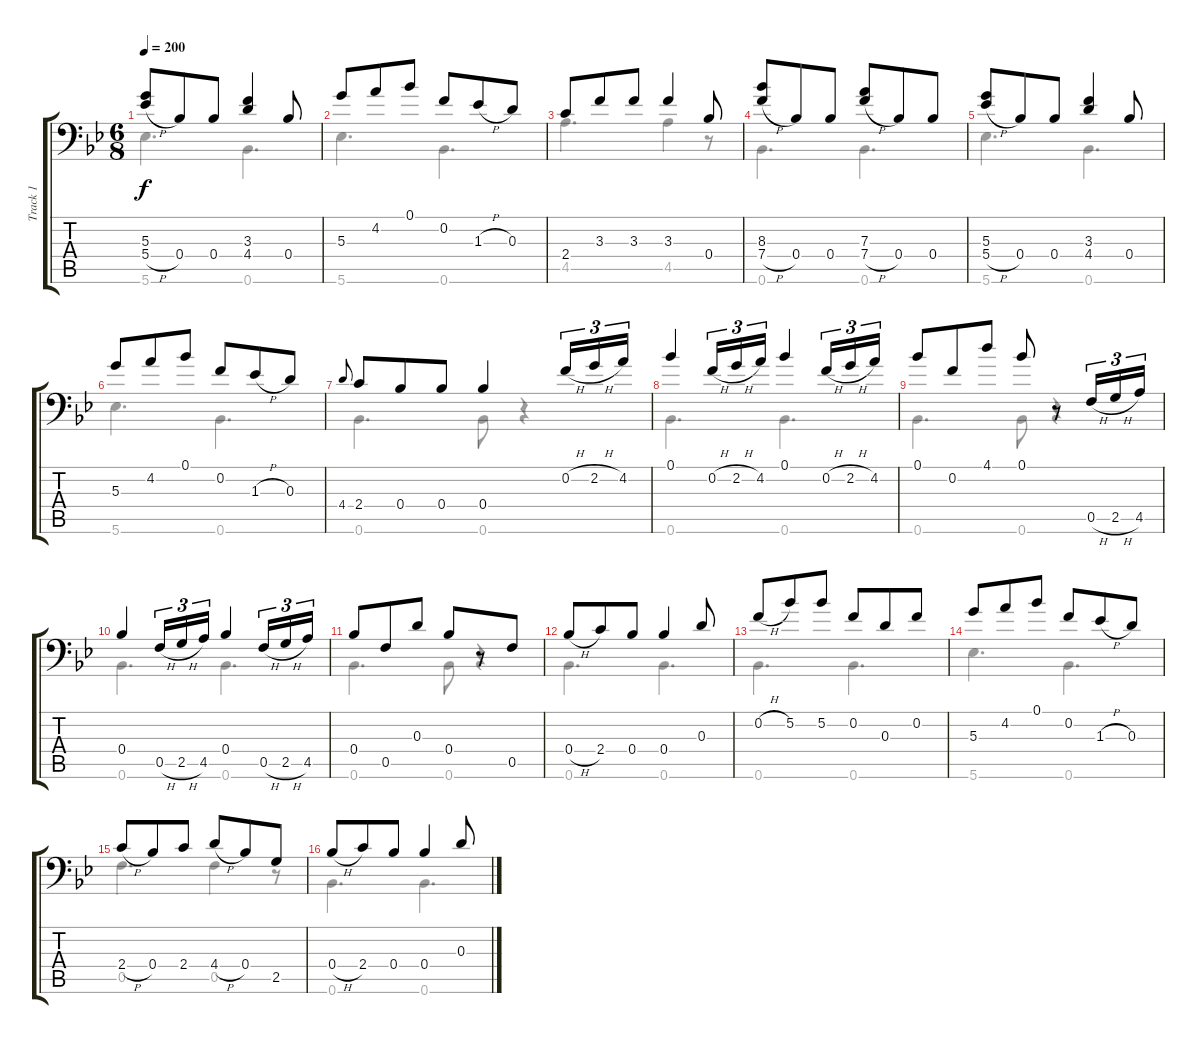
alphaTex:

\track ("Track 1" "Track 1") {instrument acousticguitarsteel}
\staff {score tabs}
\tuning (Bb3 F3 D3 Bb2 F2 Bb1) {hide}
\voice
\ts (6 8)
\tempo 200
\clef f4
\ks bb
(5.3 5.4{h}).8{dy f} 0.4.8 0.4.8 (3.3 4.4).4 0.4.8 |
5.3.8 4.2.8 0.1.8 0.2.8 1.3{h}.8 0.3.8 |
2.4.8 3.3.8 3.3.8 3.3.4 0.4.8 |
(8.3 7.4{h}).8 0.4.8 0.4.8 (7.3 7.4{h}).8 0.4.8 0.4.8 |
(5.3 5.4{h}).8 0.4.8 0.4.8 (3.3 4.4).4 0.4.8 |
5.3.8 4.2.8 0.1.8 0.2.8 1.3{h}.8 0.3.8 |
4.4.8{gr onbeat} 2.4.8 0.4.8 0.4.8 0.4.4 0.2{h}.16{tu (3 2)} 2.2{h}.16{tu (3 2)} 4.2.16{tu (3 2)} |
0.1.4 0.2{h}.16{tu (3 2)} 2.2{h}.16{tu (3 2)} 4.2.16{tu (3 2)} 0.1.4 0.2{h}.16{tu (3 2)} 2.2{h}.16{tu (3 2)} 4.2.16{tu (3 2)} |
0.1.8 0.2.8 4.1.8 0.1.8 r.8 0.5{h}.16{tu (3 2)} 2.5{h}.16{tu (3 2)} 4.5.16{tu (3 2)} |
0.4.4 0.5{h}.16{tu (3 2)} 2.5{h}.16{tu (3 2)} 4.5.16{tu (3 2)} 0.4.4 0.5{h}.16{tu (3 2)} 2.5{h}.16{tu (3 2)} 4.5.16{tu (3 2)} |
0.4.8 0.5.8 0.3.8 0.4.8 r.8 0.5.8 |
0.4{h}.8 2.4.8 0.4.8 0.4.4 0.3.8 |
0.2{h}.8 5.2.8 5.2.8 0.2.8 0.3.8 0.2.8 |
5.3.8 4.2.8 0.1.8 0.2.8 1.3{h}.8 0.3.8 |
2.4{h}.8 0.4.8 2.4.8 4.4{h}.8 0.4.8 2.5.8 |
0.4{h}.8 2.4.8 0.4.8 0.4.4 0.3.8
\voice
\clef f4
\ottava regular
\simile none
\ks bb
5.6.4{d dy f} 0.6.4{d} |
5.6.4{d} 0.6.4{d} |
4.5.4{d} 4.5.4 r.8 |
0.6.4{d} 0.6.4{d} |
5.6.4{d} 0.6.4{d} |
5.6.4{d} 0.6.4{d} |
0.6.4{d} 0.6.8 r.4 |
0.6.4{d} 0.6.4{d} |
0.6.4{d} 0.6.8 r.4 |
0.6.4{d} 0.6.4{d} |
0.6.4{d} 0.6.8 r.4 |
0.6.4{d} 0.6.4{d} |
0.6.4{d} 0.6.4{d} |
5.6.4{d} 0.6.4{d} |
0.5.4{d} 0.5.4 r.8 |
0.6.4{d} 0.6.4{d}
